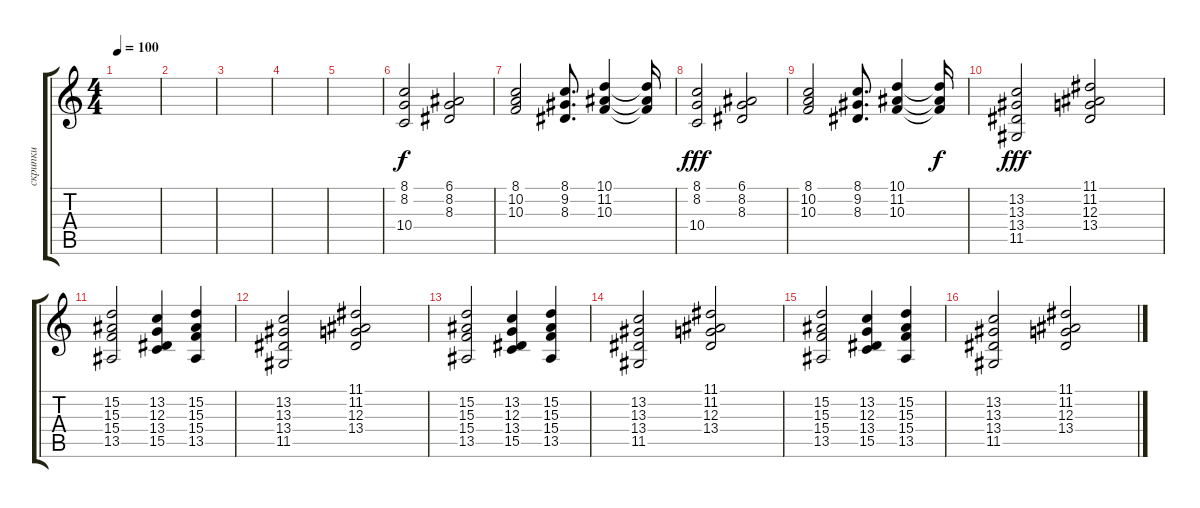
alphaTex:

\track ("скрипки" "скрипки") {instrument stringensemble2}
\staff {score tabs}
\tuning (E4 B3 G3 D3 A2 E2) {hide}
\ts (4 4)
\tempo 100
\clef g2
\ks c
|
|
|
|
|
(8.1 8.2 10.4).2 (6.1 8.2 8.3).2 |
(8.1 10.2 10.3).2 (8.1 9.2 8.3).8{d} (10.1 11.2 10.3).4 (10.1{t} 11.2{t} 10.3{t}).16{dy f} |
(8.1 8.2 10.4).2{dy fff} (6.1 8.2 8.3).2 |
(8.1 10.2 10.3).2 (8.1 9.2 8.3).8{d} (10.1 11.2 10.3).4 (10.1{t} 11.2{t} 10.3{t}).16{dy f} |
(13.2 13.3 13.4 11.5).2{dy fff} (11.1 11.2 12.3 13.4).2 |
(15.2 15.3 15.4 13.5).2 (13.2 12.3 13.4 15.5).4 (15.2 15.3 15.4 13.5).4 |
(13.2 13.3 13.4 11.5).2 (11.1 11.2 12.3 13.4).2 |
(15.2 15.3 15.4 13.5).2 (13.2 12.3 13.4 15.5).4 (15.2 15.3 15.4 13.5).4 |
(13.2 13.3 13.4 11.5).2 (11.1 11.2 12.3 13.4).2 |
(15.2 15.3 15.4 13.5).2 (13.2 12.3 13.4 15.5).4 (15.2 15.3 15.4 13.5).4 |
(13.2 13.3 13.4 11.5).2 (11.1 11.2 12.3 13.4).2
